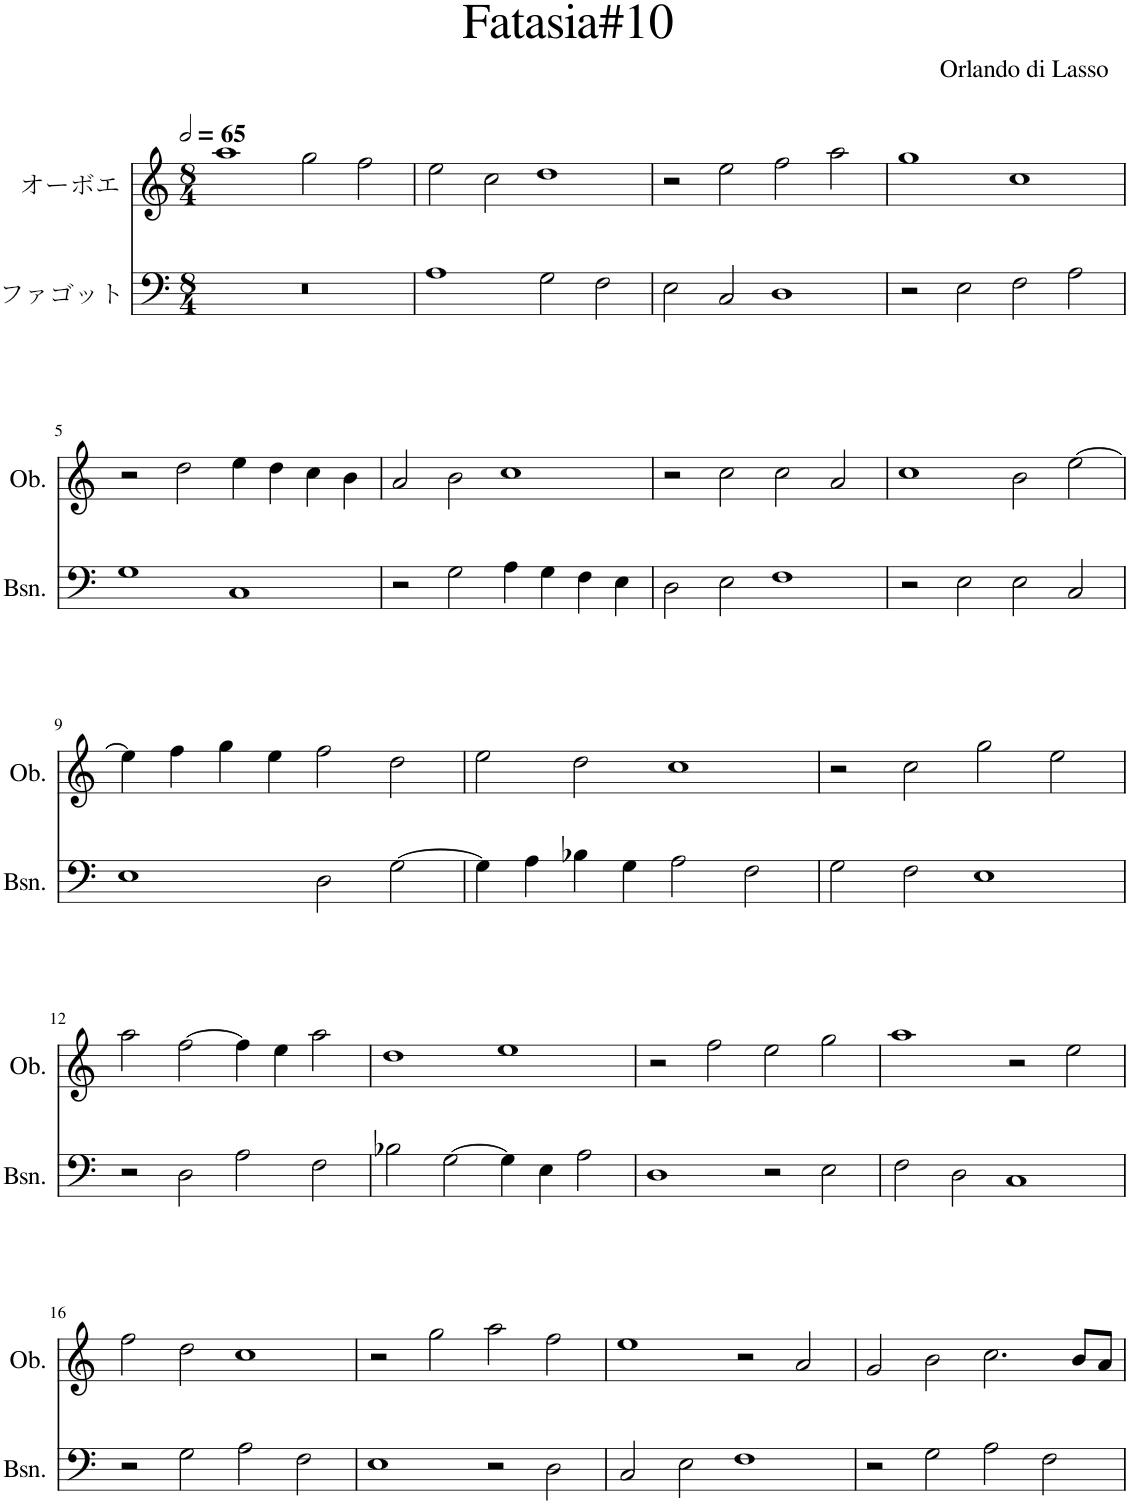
**kern	**kern
*part2	*part1
*staff2	*staff1
*I"ファゴット	*I"オーボエ
*clefF4	*clefG2
*k[]	*k[]
*M8/4	*M8/4
*MM130	*MM130
=1	=1
0r	1aa
.	2gg\
.	2ff\
=2	=2
1A	2ee\
.	2cc\
2G\	1dd
2F\	.
=3	=3
2E\	2r
2C/	2ee\
1D	2ff\
.	2aa\
=4	=4
2r	1gg
2E\	.
2F\	1cc
2A\	.
!!LO:LB:g=z
=5	=5
1G	2r
.	2dd\
1C	4ee\
.	4dd\
.	4cc\
.	4b\
=6	=6
2r	2a/
2G\	2b\
4A\	1cc
4G\	.
4F\	.
4E\	.
=7	=7
2D\	2r
2E\	2cc\
1F	2cc\
.	2a/
=8	=8
2r	1cc
2E\	.
2E\	2b\
2C/	[2ee\
!!LO:LB:g=z
=9	=9
1E	4ee\]
.	4ff\
.	4gg\
.	4ee\
2D\	2ff\
[2G\	2dd\
=10	=10
4G\]	2ee\
4A\	.
4B-X\	2dd\
4G\	.
2A\	1cc
2F\	.
=11	=11
2G\	2r
2F\	2cc\
1E	2gg\
.	2ee\
!!LO:LB:g=z
=12	=12
2r	2aa\
2D\	[2ff\
2A\	4ff\]
.	4ee\
2F\	2aa\
=13	=13
2B-X\	1dd
[2G\	.
4G\]	1ee
4E\	.
2A\	.
=14	=14
1D	2r
.	2ff\
2r	2ee\
2E\	2gg\
=15	=15
2F\	1aa
2D\	.
1C	2r
.	2ee\
!!LO:LB:g=z
=16	=16
2r	2ff\
2G\	2dd\
2A\	1cc
2F\	.
=17	=17
1E	2r
.	2gg\
2r	2aa\
2D\	2ff\
=18	=18
2C/	1ee
2E\	.
1F	2r
.	2a/
=19	=19
2r	2g/
2G\	2b\
2A\	2.cc\
2F\	.
.	8b/L
.	8a/J
=	=
*-	*-
